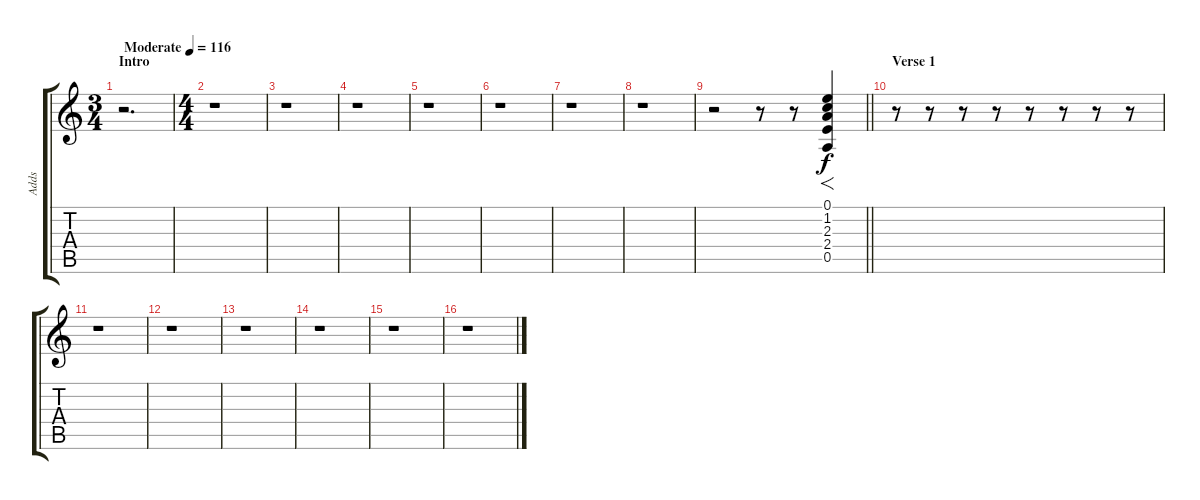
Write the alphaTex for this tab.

\track ("Adds" "Adds") {instrument electricguitarclean}
\staff {score tabs}
\tuning (E4 B3 G3 D3 A2 E2) {hide}
\ts (3 4)
\section ("" "Intro")
\tempo (116 "Moderate")
\clef g2
\ks c
r.2{d dy f instrument electricguitarclean} |
\ts (4 4)
r.1 |
r.1 |
r.1 |
r.1 |
r.1 |
r.1 |
r.1 |
\barLineRight lightlight
r.2 r.8 r.8 (0.1 1.2 2.3 2.4 0.5).4{f} |
\section ("" "Verse 1")
r.8 r.8 r.8 r.8 r.8 r.8 r.8 r.8 |
r.1 |
r.1 |
r.1 |
r.1 |
r.1 |
r.1
